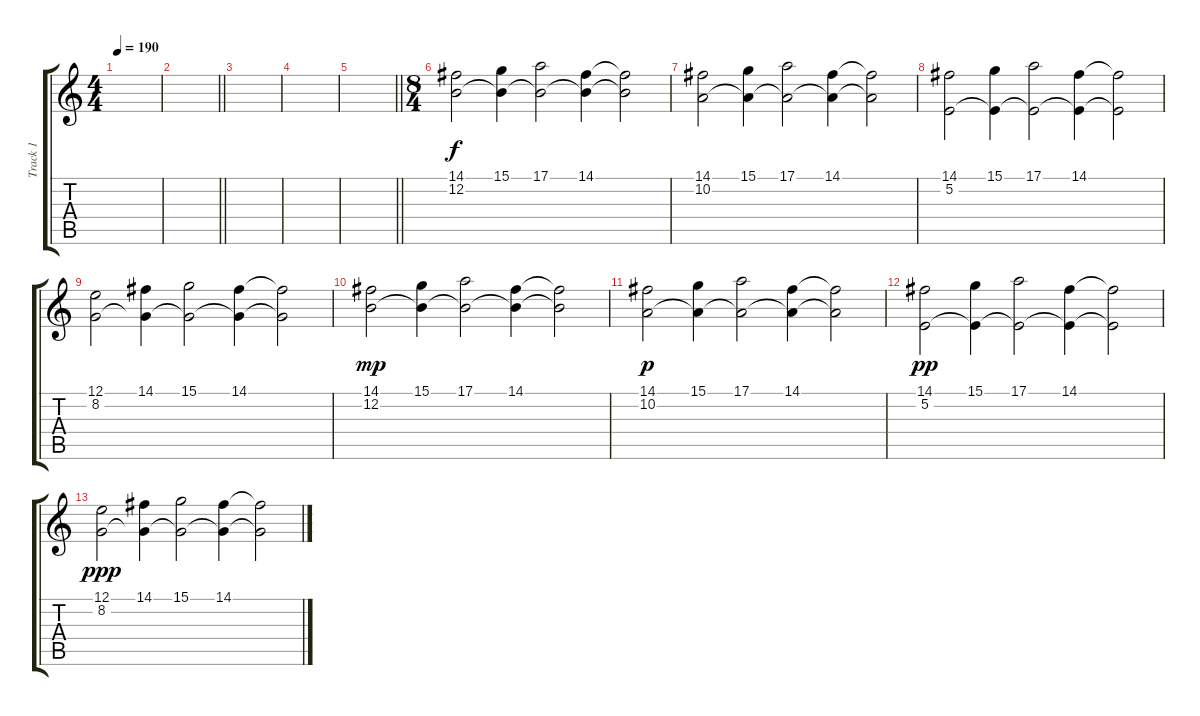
\track ("Track 1" "Track 1") {instrument acousticgrandpiano}
\staff {score tabs}
\tuning (E4 B3 G3 D3 A2 E2) {hide}
\ts (4 4)
\tempo 190
\clef g2
\ks c
|
\barLineRight lightlight
|
\section ("" "")
|
|
\barLineRight lightlight
|
\ts (8 4)
\section ("" "")
(14.1 12.2).2 (15.1 12.2{t}).4 (17.1 12.2{t}).2 (14.1 12.2{t}).4 (14.1{t} 12.2{t}).2 |
(14.1 10.2).2 (15.1 10.2{t}).4 (17.1 10.2{t}).2 (14.1 10.2{t}).4 (14.1{t} 10.2{t}).2 |
(14.1 5.2).2 (15.1 5.2{t}).4 (17.1 5.2{t}).2 (14.1 5.2{t}).4 (14.1{t} 5.2{t}).2 |
(12.1 8.2).2 (14.1 8.2{t}).4 (15.1 8.2{t}).2 (14.1 8.2{t}).4 (14.1{t} 8.2{t}).2 |
(14.1 12.2).2{dy mp} (15.1 12.2{t}).4 (17.1 12.2{t}).2 (14.1 12.2{t}).4 (14.1{t} 12.2{t}).2 |
(14.1 10.2).2{dy p} (15.1 10.2{t}).4 (17.1 10.2{t}).2 (14.1 10.2{t}).4 (14.1{t} 10.2{t}).2 |
(14.1 5.2).2{dy pp} (15.1 5.2{t}).4 (17.1 5.2{t}).2 (14.1 5.2{t}).4 (14.1{t} 5.2{t}).2 |
(12.1 8.2).2{dy ppp} (14.1 8.2{t}).4 (15.1 8.2{t}).2 (14.1 8.2{t}).4 (14.1{t} 8.2{t}).2
